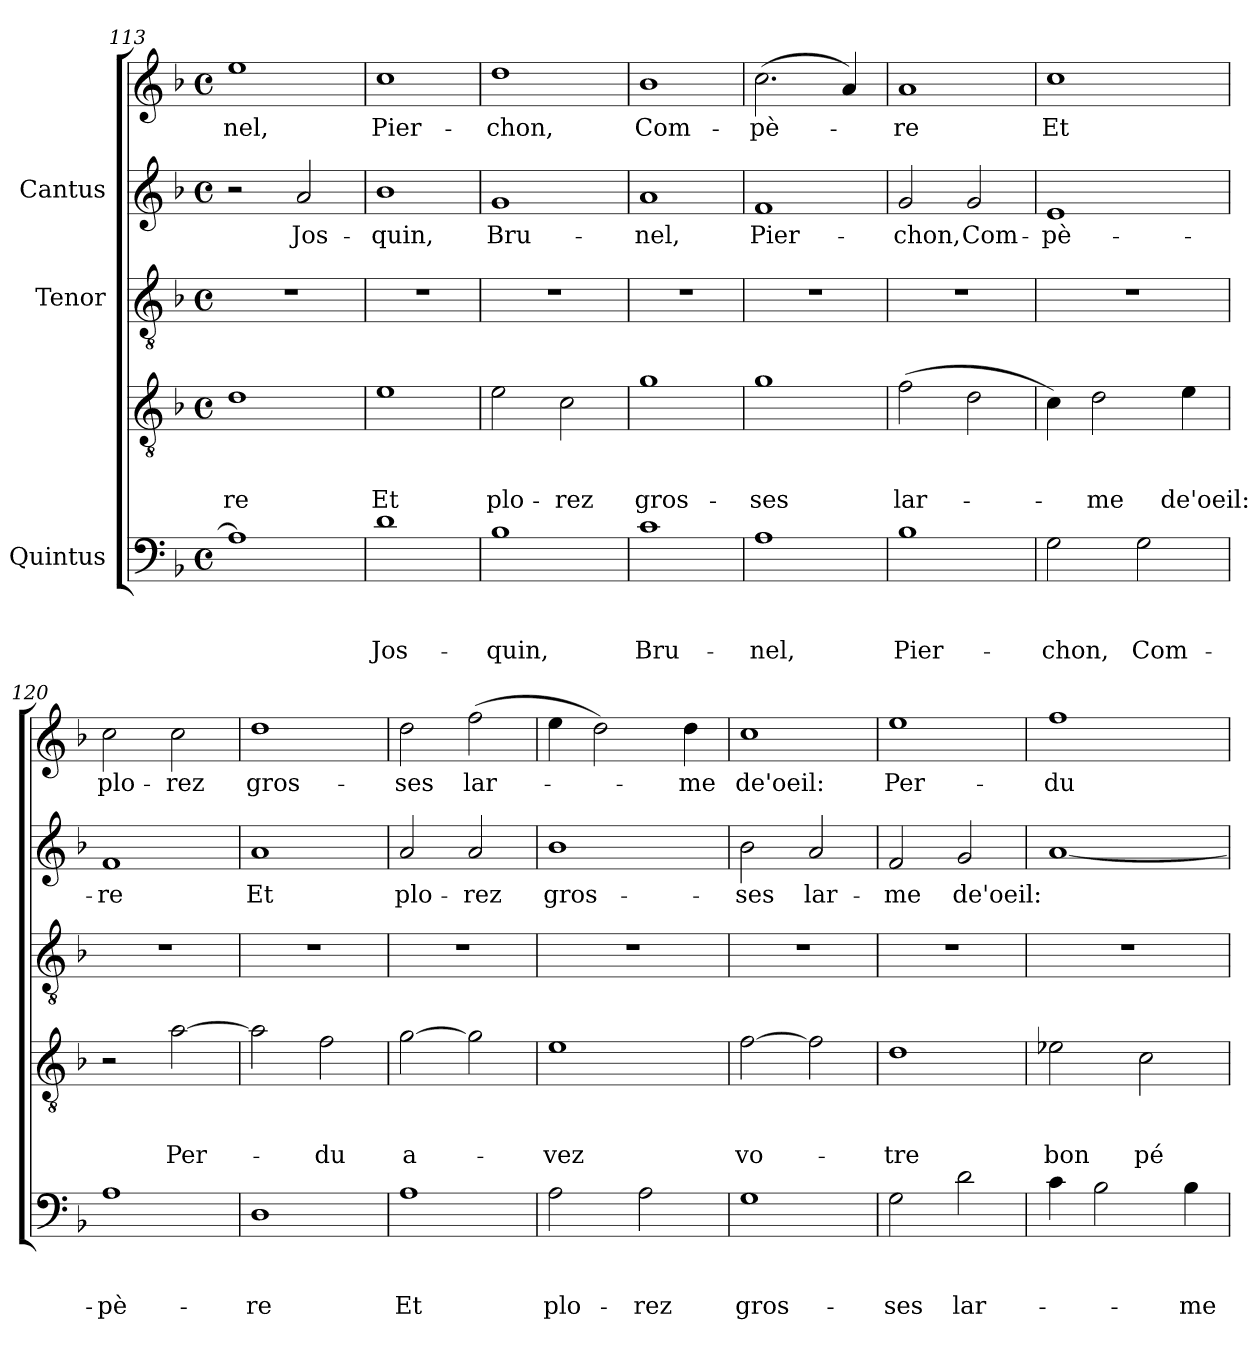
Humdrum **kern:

**kern	**text	**text	**text	**kern	**text	**text	**text	**kern	**kern	**text	**kern	**text
*part3	*part3	*part3	*part3	*part3	*part3	*part3	*part3	*part2	*part1	*part1	*part1	*part1
*staff5	*staff5	*staff5	*staff5	*staff4	*staff4	*staff4	*staff4	*staff3	*staff2	*staff2	*staff1	*staff1
*I"Quintus	*	*	*	*	*	*	*	*I"Tenor	*I"Cantus	*	*	*
!!LO:LB:g=z
*clefF4	*	*	*	*clefGv2	*	*	*	*clefGv2	*clefG2	*	*clefG2	*
*k[b-]	*	*	*	*k[b-]	*	*	*	*k[b-]	*k[b-]	*	*k[b-]	*
*F:	*	*	*	*F:	*	*	*	*F:	*F:	*	*F:	*
*M4/4	*	*	*	*M4/4	*	*	*	*M4/4	*M4/4	*	*M4/4	*
*met(c)	*	*	*	*met(c)	*	*	*	*met(c)	*met(c)	*	*met(c)	*
=113	=113	=113	=113	=113	=113	=113	=113	=113	=113	=113	=113	=113
!	!	!	!	!	!	!	!LO:LY:b	!	!	!	!	!LO:LY:b
1A]	.	.	.	1d	.	.	re	1r	2r	.	1ee	-nel,
!	!	!	!	!	!	!	!	!	!	!LO:LY:b	!	!
.	.	.	.	.	.	.	.	.	2a/	Jos-	.	.
!!LO:LB:g=z
=114	=114	=114	=114	=114	=114	=114	=114	=114	=114	=114	=114	=114
!	!	!	!LO:LY:b	!	!	!	!LO:LY:b	!	!	!LO:LY:b	!	!LO:LY:b
1d	.	.	Jos-	1e	.	.	Et	1r	1b-	-quin,	1cc	-Pier-
!!LO:PB:g=z
=115	=115	=115	=115	=115	=115	=115	=115	=115	=115	=115	=115	=115
!	!	!	!LO:LY:b	!	!	!	!LO:LY:b	!	!	!LO:LY:b	!	!LO:LY:b
1B-	.	.	quin,	2e\	.	.	-plo-	1r	1g	Bru-	1dd	chon,
!	!	!	!	!	!	!	!LO:LY:b	!	!	!	!	!
.	.	.	.	2c\	.	.	-rez	.	.	.	.	.
!!LO:LB:g=z
=116	=116	=116	=116	=116	=116	=116	=116	=116	=116	=116	=116	=116
!	!	!	!LO:LY:b	!	!	!	!LO:LY:b	!	!	!LO:LY:b	!	!LO:LY:b
1c	.	.	-Bru-	1g	.	.	gros-	1r	1a	-nel,	1b-	-Com-
!!LO:LB:g=z
=117	=117	=117	=117	=117	=117	=117	=117	=117	=117	=117	=117	=117
!	!	!	!LO:LY:b	!	!	!	!LO:LY:b	!	!	!LO:LY:b	!	!LO:LY:b
1A	.	.	nel,	1g	.	.	-ses	1r	1f	-Pier-	(>2.cc\	pè-
.	.	.	.	.	.	.	.	.	.	.	4a/)	.
!!LO:PB:g=z
=118	=118	=118	=118	=118	=118	=118	=118	=118	=118	=118	=118	=118
!	!	!	!LO:LY:b	!	!	!	!LO:LY:b	!	!	!LO:LY:b	!	!LO:LY:b
1B-	.	.	-Pier-	(>2f\	.	.	lar-	1r	2g/	chon,	1a	-re
!	!	!	!	!	!	!	!	!	!	!LO:LY:b	!	!
.	.	.	.	2d\	.	.	.	.	2g/	Com-	.	.
!!LO:LB:g=z
=119	=119	=119	=119	=119	=119	=119	=119	=119	=119	=119	=119	=119
!	!	!	!LO:LY:b	!	!	!	!	!	!	!LO:LY:b	!	!LO:LY:b
2G\	.	.	chon,	4c\)	.	.	.	1r	1e	pè-	1cc	-Et
!	!	!	!	!	!	!	!LO:LY:b	!	!	!	!	!
.	.	.	.	2d\	.	.	-me	.	.	.	.	.
!	!	!	!LO:LY:b	!	!	!	!	!	!	!	!	!
2G\	.	.	Com-	.	.	.	.	.	.	.	.	.
!	!	!	!	!	!	!	!LO:LY:b	!	!	!	!	!
.	.	.	.	4e\	.	.	de'oeil:	.	.	.	.	.
!!LO:LB:g=z
=120	=120	=120	=120	=120	=120	=120	=120	=120	=120	=120	=120	=120
!	!	!	!LO:LY:b	!	!	!	!	!	!	!LO:LY:b	!	!LO:LY:b
1A	.	.	-pè-	2r	.	.	.	1r	1f	re	2cc\	-plo-
!	!	!	!	!	!	!	!LO:LY:b	!	!	!	!	!LO:LY:b
.	.	.	.	[>2a\	.	.	-Per-	.	.	.	2cc\	-rez
!!LO:PB:g=z
=121	=121	=121	=121	=121	=121	=121	=121	=121	=121	=121	=121	=121
!	!	!	!LO:LY:b	!	!	!	!	!	!	!LO:LY:b	!	!LO:LY:b
1D	.	.	re	2a\]	.	.	.	1r	1a	-Et	1dd	gros-
!	!	!	!	!	!	!	!LO:LY:b	!	!	!	!	!
.	.	.	.	2f\	.	.	-du	.	.	.	.	.
!!LO:LB:g=z
=122	=122	=122	=122	=122	=122	=122	=122	=122	=122	=122	=122	=122
!	!	!	!LO:LY:b	!	!	!	!LO:LY:b	!	!	!LO:LY:b	!	!LO:LY:b
1A	.	.	-Et	[>2g\	.	.	a-	1r	2a/	-plo-	2dd\	ses
!	!	!	!	!	!	!	!	!	!	!LO:LY:b	!	!LO:LY:b
.	.	.	.	2g\]	.	.	.	.	2a/	-rez	(>2ff\	lar-
!!LO:LB:g=z
=123	=123	=123	=123	=123	=123	=123	=123	=123	=123	=123	=123	=123
!	!	!	!LO:LY:b	!	!	!	!LO:LY:b	!	!	!LO:LY:b	!	!
2A\	.	.	plo-	1e	.	.	vez	1r	1b-	gros-	4ee\	.
.	.	.	.	.	.	.	.	.	.	.	2dd\)	.
!	!	!	!LO:LY:b	!	!	!	!	!	!	!	!	!
2A\	.	.	-rez	.	.	.	.	.	.	.	.	.
!	!	!	!	!	!	!	!	!	!	!	!	!LO:LY:b
.	.	.	.	.	.	.	.	.	.	.	4dd\	me
!!LO:PB:g=z
=124	=124	=124	=124	=124	=124	=124	=124	=124	=124	=124	=124	=124
!	!	!	!LO:LY:b	!	!	!	!LO:LY:b	!	!	!LO:LY:b	!	!LO:LY:b
1G	.	.	-gros-	[>2f\	.	.	vo-	1r	2b-\	ses	1cc	-de'oeil:
!	!	!	!	!	!	!	!	!	!	!LO:LY:b	!	!
.	.	.	.	2f\]	.	.	.	.	2a/	lar-	.	.
!!LO:LB:g=z
=125	=125	=125	=125	=125	=125	=125	=125	=125	=125	=125	=125	=125
!	!	!	!LO:LY:b	!	!	!	!LO:LY:b	!	!	!LO:LY:b	!	!LO:LY:b
2G\	.	.	ses	1d	.	.	-tre	1r	2f/	-me	1ee	-Per-
!	!	!	!LO:LY:b	!	!	!	!	!	!	!LO:LY:b	!	!
2d\	.	.	lar-	.	.	.	.	.	2g/	de'oeil:	.	.
!!LO:LB:g=z
=126	=126	=126	=126	=126	=126	=126	=126	=126	=126	=126	=126	=126
!	!	!	!	!	!	!	!LO:LY:b	!	!	!	!	!LO:LY:b
4c\	.	.	.	2e-X\	.	.	-bon	1r	[<1a	.	1ff	du
2B-\	.	.	.	.	.	.	.	.	.	.	.	.
!	!	!	!	!	!	!	!LO:LY:b	!	!	!	!	!
.	.	.	.	2c\	.	.	pé-	.	.	.	.	.
!	!	!	!LO:LY:b	!	!	!	!	!	!	!	!	!
4B-\	.	.	-me	.	.	.	.	.	.	.	.	.
=	=	=	=	=	=	=	=	=	=	=	=	=
*-	*-	*-	*-	*-	*-	*-	*-	*-	*-	*-	*-	*-
